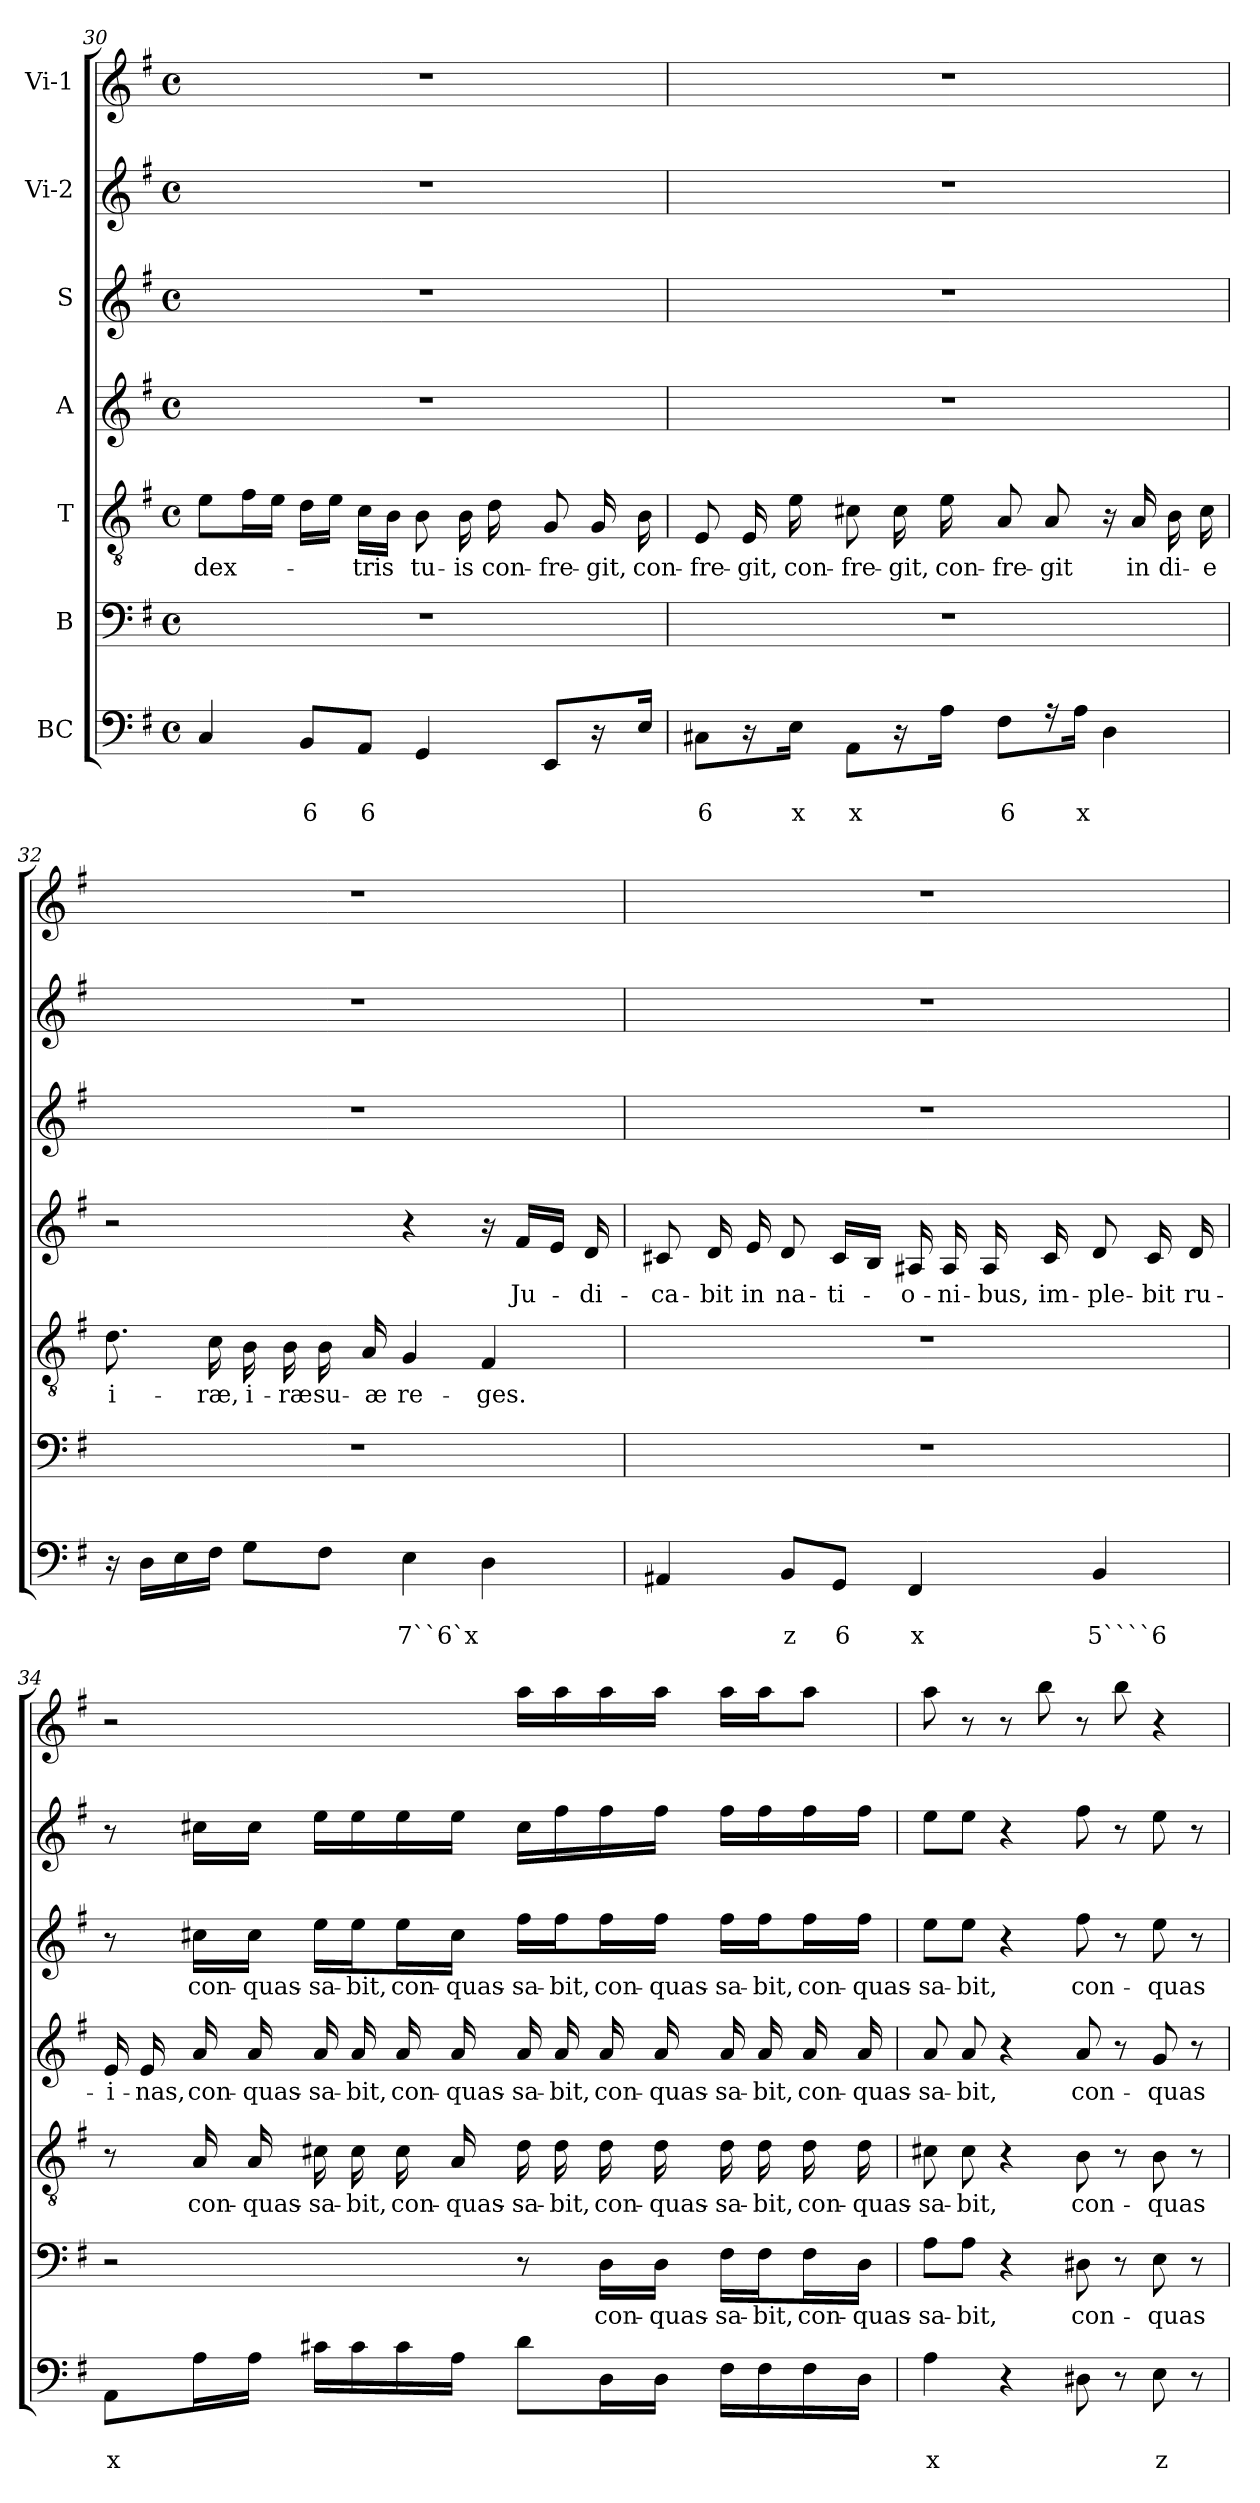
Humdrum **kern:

**kern	**text	**text	**kern	**text	**kern	**text	**kern	**text	**kern	**text	**kern	**kern
*part7	*part7	*part7	*part6	*part6	*part5	*part5	*part4	*part4	*part3	*part3	*part2	*part1
*staff7	*staff7	*staff7	*staff6	*staff6	*staff5	*staff5	*staff4	*staff4	*staff3	*staff3	*staff2	*staff1
*I"BC	*	*	*I"B	*	*I"T	*	*I"A	*	*I"S	*	*I"Vi-2	*I"Vi-1
!!LO:PB:g=z
*clefF4	*	*	*clefF4	*	*clefGv2	*	*clefG2	*	*clefG2	*	*clefG2	*clefG2
*k[f#]	*	*	*k[f#]	*	*k[f#]	*	*k[f#]	*	*k[f#]	*	*k[f#]	*k[f#]
*G:	*	*	*G:	*	*G:	*	*G:	*	*G:	*	*G:	*G:
*M4/4	*	*	*M4/4	*	*M4/4	*	*M4/4	*	*M4/4	*	*M4/4	*M4/4
*met(c)	*	*	*met(c)	*	*met(c)	*	*met(c)	*	*met(c)	*	*met(c)	*met(c)
=30	=30	=30	=30	=30	=30	=30	=30	=30	=30	=30	=30	=30
!	!	!	!	!	!	!LO:LY:b	!	!	!	!	!	!
4C/	.	.	1r	.	8e\L	dex-	1r	.	1r	.	1r	1r
.	.	.	.	.	16f#\L	.	.	.	.	.	.	.
.	.	.	.	.	16e\JJ	.	.	.	.	.	.	.
!	!	!LO:LY:b	!	!	!	!	!	!	!	!	!	!
8BB/L	.	6	.	.	16d\LL	.	.	.	.	.	.	.
.	.	.	.	.	16e\JJ	.	.	.	.	.	.	.
!	!	!LO:LY:b	!	!	!	!LO:LY:b	!	!	!	!	!	!
8AA/J	.	6	.	.	16c\LL	-tris	.	.	.	.	.	.
.	.	.	.	.	16B\JJ	.	.	.	.	.	.	.
!	!	!	!	!	!	!LO:LY:b	!	!	!	!	!	!
4GG/	.	.	.	.	8B\	tu-	.	.	.	.	.	.
!	!	!	!	!	!	!LO:LY:b	!	!	!	!	!	!
.	.	.	.	.	16B\	-is	.	.	.	.	.	.
!	!	!	!	!	!	!LO:LY:b	!	!	!	!	!	!
.	.	.	.	.	16d\	con-	.	.	.	.	.	.
!	!	!	!	!	!	!LO:LY:b	!	!	!	!	!	!
8EE/L	.	.	.	.	8G/	-fre-	.	.	.	.	.	.
!	!	!	!	!	!	!LO:LY:b	!	!	!	!	!	!
16r	.	.	.	.	16G/	-git,	.	.	.	.	.	.
!	!	!	!	!	!	!LO:LY:b	!	!	!	!	!	!
16E/Jk	.	.	.	.	16B\	con-	.	.	.	.	.	.
=31	=31	=31	=31	=31	=31	=31	=31	=31	=31	=31	=31	=31
!	!	!LO:LY:b	!	!	!	!LO:LY:b	!	!	!	!	!	!
8C#X\L	.	6	1r	.	8E/	-fre-	1r	.	1r	.	1r	1r
!	!	!	!	!	!	!LO:LY:b	!	!	!	!	!	!
16r	.	.	.	.	16E/	-git,	.	.	.	.	.	.
!	!	!LO:LY:b	!	!	!	!LO:LY:b	!	!	!	!	!	!
16E\Jk	.	x	.	.	16e\	con-	.	.	.	.	.	.
!	!	!LO:LY:b	!	!	!	!LO:LY:b	!	!	!	!	!	!
8AA\L	.	x	.	.	8c#X\	-fre-	.	.	.	.	.	.
!	!	!	!	!	!	!LO:LY:b	!	!	!	!	!	!
16r	.	.	.	.	16c#\	-git,	.	.	.	.	.	.
!	!	!	!	!	!	!LO:LY:b	!	!	!	!	!	!
16A\Jk	.	.	.	.	16e\	con-	.	.	.	.	.	.
!	!	!LO:LY:b	!	!	!	!LO:LY:b	!	!	!	!	!	!
8F#\L	.	6	.	.	8A/	-fre-	.	.	.	.	.	.
!	!	!	!	!	!	!LO:LY:b	!	!	!	!	!	!
16r	.	.	.	.	8A/	-git	.	.	.	.	.	.
!	!	!LO:LY:b	!	!	!	!	!	!	!	!	!	!
16A\Jk	.	x	.	.	.	.	.	.	.	.	.	.
4D\	.	.	.	.	16r	.	.	.	.	.	.	.
!	!	!	!	!	!	!LO:LY:b	!	!	!	!	!	!
.	.	.	.	.	16A/	in	.	.	.	.	.	.
!	!	!	!	!	!	!LO:LY:b	!	!	!	!	!	!
.	.	.	.	.	16B\	di-	.	.	.	.	.	.
!	!	!	!	!	!	!LO:LY:b	!	!	!	!	!	!
.	.	.	.	.	16c#\	-e	.	.	.	.	.	.
=32	=32	=32	=32	=32	=32	=32	=32	=32	=32	=32	=32	=32
!	!	!	!	!	!	!LO:LY:b	!	!	!	!	!	!
16r	.	.	1r	.	8.d\	i-	2r	.	1r	.	1r	1r
16D\LL	.	.	.	.	.	.	.	.	.	.	.	.
16E\	.	.	.	.	.	.	.	.	.	.	.	.
!	!	!	!	!	!	!LO:LY:b	!	!	!	!	!	!
16F#\JJ	.	.	.	.	16c\	-ræ,	.	.	.	.	.	.
!	!	!	!	!	!	!LO:LY:b	!	!	!	!	!	!
8G\L	.	.	.	.	16B\	i-	.	.	.	.	.	.
!	!	!	!	!	!	!LO:LY:b	!	!	!	!	!	!
.	.	.	.	.	16B\	-ræ	.	.	.	.	.	.
!	!	!	!	!	!	!LO:LY:b	!	!	!	!	!	!
8F#\J	.	.	.	.	16B\	su-	.	.	.	.	.	.
!	!	!	!	!	!	!LO:LY:b	!	!	!	!	!	!
.	.	.	.	.	16A/	-æ	.	.	.	.	.	.
!	!	!LO:LY:b	!	!	!	!LO:LY:b	!	!	!	!	!	!
4E\	.	7``6`x	.	.	4G/	re-	4r	.	.	.	.	.
!	!	!	!	!	!	!LO:LY:b	!	!	!	!	!	!
4D\	.	.	.	.	4F#/	-ges.	16r	.	.	.	.	.
!	!	!	!	!	!	!	!	!LO:LY:b	!	!	!	!
.	.	.	.	.	.	.	16f#/LL	Ju-	.	.	.	.
.	.	.	.	.	.	.	16e/JJ	.	.	.	.	.
!	!	!	!	!	!	!	!	!LO:LY:b	!	!	!	!
.	.	.	.	.	.	.	16d/	-di-	.	.	.	.
!!LO:LB:g=z
=33	=33	=33	=33	=33	=33	=33	=33	=33	=33	=33	=33	=33
!	!	!	!	!	!	!	!	!LO:LY:b	!	!	!	!
4AA#X/	.	.	1r	.	1r	.	8c#X/	-ca-	1r	.	1r	1r
!	!	!	!	!	!	!	!	!LO:LY:b	!	!	!	!
.	.	.	.	.	.	.	16d/	-bit	.	.	.	.
!	!	!	!	!	!	!	!	!LO:LY:b	!	!	!	!
.	.	.	.	.	.	.	16e/	in	.	.	.	.
!	!	!LO:LY:b	!	!	!	!	!	!LO:LY:b	!	!	!	!
8BB/L	.	z	.	.	.	.	8d/	na-	.	.	.	.
!	!	!LO:LY:b	!	!	!	!	!	!LO:LY:b	!	!	!	!
8GG/J	.	6	.	.	.	.	16c#/LL	-ti-	.	.	.	.
.	.	.	.	.	.	.	16B/JJ	.	.	.	.	.
!	!	!LO:LY:b	!	!	!	!	!	!LO:LY:b	!	!	!	!
4FF#/	.	x	.	.	.	.	16A#X/	-o-	.	.	.	.
!	!	!	!	!	!	!	!	!LO:LY:b	!	!	!	!
.	.	.	.	.	.	.	16A#/	-ni-	.	.	.	.
!	!	!	!	!	!	!	!	!LO:LY:b	!	!	!	!
.	.	.	.	.	.	.	16A#/	-bus,	.	.	.	.
!	!	!	!	!	!	!	!	!LO:LY:b	!	!	!	!
.	.	.	.	.	.	.	16c#/	im-	.	.	.	.
!	!	!LO:LY:b	!	!	!	!	!	!LO:LY:b	!	!	!	!
4BB/	.	5````6	.	.	.	.	8d/	-ple-	.	.	.	.
!	!	!	!	!	!	!	!	!LO:LY:b	!	!	!	!
.	.	.	.	.	.	.	16c#/	-bit	.	.	.	.
!	!	!	!	!	!	!	!	!LO:LY:b	!	!	!	!
.	.	.	.	.	.	.	16d/	ru-	.	.	.	.
=34	=34	=34	=34	=34	=34	=34	=34	=34	=34	=34	=34	=34
!	!	!LO:LY:b	!	!	!	!	!	!LO:LY:b	!	!	!	!
8AA\L	.	x	2r	.	8r	.	16e/	-i-	8r	.	8r	2r
!	!	!	!	!	!	!	!	!LO:LY:b	!	!	!	!
.	.	.	.	.	.	.	16e/	-nas,	.	.	.	.
!	!	!	!	!	!	!LO:LY:b	!	!LO:LY:b	!	!LO:LY:b	!	!
16A\L	.	.	.	.	16A/	con-	16a/	con-	16cc#X\LL	con-	16cc#X\LL	.
!	!	!	!	!	!	!LO:LY:b	!	!LO:LY:b	!	!LO:LY:b	!	!
16A\JJ	.	.	.	.	16A/	-quas-	16a/	-quas-	16cc#\JJ	-quas-	16cc#\JJ	.
!	!	!	!	!	!	!LO:LY:b	!	!LO:LY:b	!	!LO:LY:b	!	!
16c#X\LL	.	.	.	.	16c#X\	-sa-	16a/	-sa-	16ee\LL	-sa-	16ee\LL	.
!	!	!	!	!	!	!LO:LY:b	!	!LO:LY:b	!	!LO:LY:b	!	!
16c#\	.	.	.	.	16c#\	-bit,	16a/	-bit,	16ee\J	-bit,	16ee\	.
!	!	!	!	!	!	!LO:LY:b	!	!LO:LY:b	!	!LO:LY:b	!	!
16c#\	.	.	.	.	16c#\	con-	16a/	con-	16ee\L	con-	16ee\	.
!	!	!	!	!	!	!LO:LY:b	!	!LO:LY:b	!	!LO:LY:b	!	!
16A\JJ	.	.	.	.	16A/	-quas-	16a/	-quas-	16cc#\JJ	-quas-	16ee\JJ	.
!	!	!	!	!	!	!LO:LY:b	!	!LO:LY:b	!	!LO:LY:b	!	!
8d\L	.	.	8r	.	16d\	-sa-	16a/	-sa-	16ff#\LL	-sa-	16cc#\LL	16aa\LL
!	!	!	!	!	!	!LO:LY:b	!	!LO:LY:b	!	!LO:LY:b	!	!
.	.	.	.	.	16d\	-bit,	16a/	-bit,	16ff#\J	-bit,	16ff#\	16aa\
!	!	!	!	!LO:LY:b	!	!LO:LY:b	!	!LO:LY:b	!	!LO:LY:b	!	!
16D\L	.	.	16D\LL	con-	16d\	con-	16a/	con-	16ff#\L	con-	16ff#\	16aa\
!	!	!	!	!LO:LY:b	!	!LO:LY:b	!	!LO:LY:b	!	!LO:LY:b	!	!
16D\JJ	.	.	16D\JJ	-quas-	16d\	-quas-	16a/	-quas-	16ff#\JJ	-quas-	16ff#\JJ	16aa\JJ
!	!	!	!	!LO:LY:b	!	!LO:LY:b	!	!LO:LY:b	!	!LO:LY:b	!	!
16F#\LL	.	.	16F#\LL	-sa-	16d\	-sa-	16a/	-sa-	16ff#\LL	-sa-	16ff#\LL	16aa\LL
!	!	!	!	!LO:LY:b	!	!LO:LY:b	!	!LO:LY:b	!	!LO:LY:b	!	!
16F#\	.	.	16F#\J	-bit,	16d\	-bit,	16a/	-bit,	16ff#\J	-bit,	16ff#\	16aa\J
!	!	!	!	!LO:LY:b	!	!LO:LY:b	!	!LO:LY:b	!	!LO:LY:b	!	!
16F#\	.	.	16F#\L	con-	16d\	con-	16a/	con-	16ff#\L	con-	16ff#\	8aa\J
!	!	!	!	!LO:LY:b	!	!LO:LY:b	!	!LO:LY:b	!	!LO:LY:b	!	!
16D\JJ	.	.	16D\JJ	-quas-	16d\	-quas-	16a/	-quas-	16ff#\JJ	-quas-	16ff#\JJ	.
=35	=35	=35	=35	=35	=35	=35	=35	=35	=35	=35	=35	=35
!	!	!LO:LY:b	!	!LO:LY:b	!	!LO:LY:b	!	!LO:LY:b	!	!LO:LY:b	!	!
4A\	.	x	8A\L	-sa-	8c#X\	-sa-	8a/	-sa-	8ee\L	-sa-	8ee\L	8aa\
!	!	!	!	!LO:LY:b	!	!LO:LY:b	!	!LO:LY:b	!	!LO:LY:b	!	!
.	.	.	8A\J	-bit,	8c#\	-bit,	8a/	-bit,	8ee\J	-bit,	8ee\J	8r
4r	.	.	4r	.	4r	.	4r	.	4r	.	4r	8r
.	.	.	.	.	.	.	.	.	.	.	.	8bb\
!	!	!	!	!LO:LY:b	!	!LO:LY:b	!	!LO:LY:b	!	!LO:LY:b	!	!
8D#X\	.	.	8D#X\	con-	8B\	con-	8a/	con-	8ff#\	con-	8ff#\	8r
8r	.	.	8r	.	8r	.	8r	.	8r	.	8r	8bb\
!	!	!LO:LY:b	!	!LO:LY:b	!	!LO:LY:b	!	!LO:LY:b	!	!LO:LY:b	!	!
8E\	.	z	8E\	-quas-	8B\	-quas-	8g/	-quas-	8ee\	-quas-	8ee\	4r
8r	.	.	8r	.	8r	.	8r	.	8r	.	8r	.
=	=	=	=	=	=	=	=	=	=	=	=	=
*-	*-	*-	*-	*-	*-	*-	*-	*-	*-	*-	*-	*-
